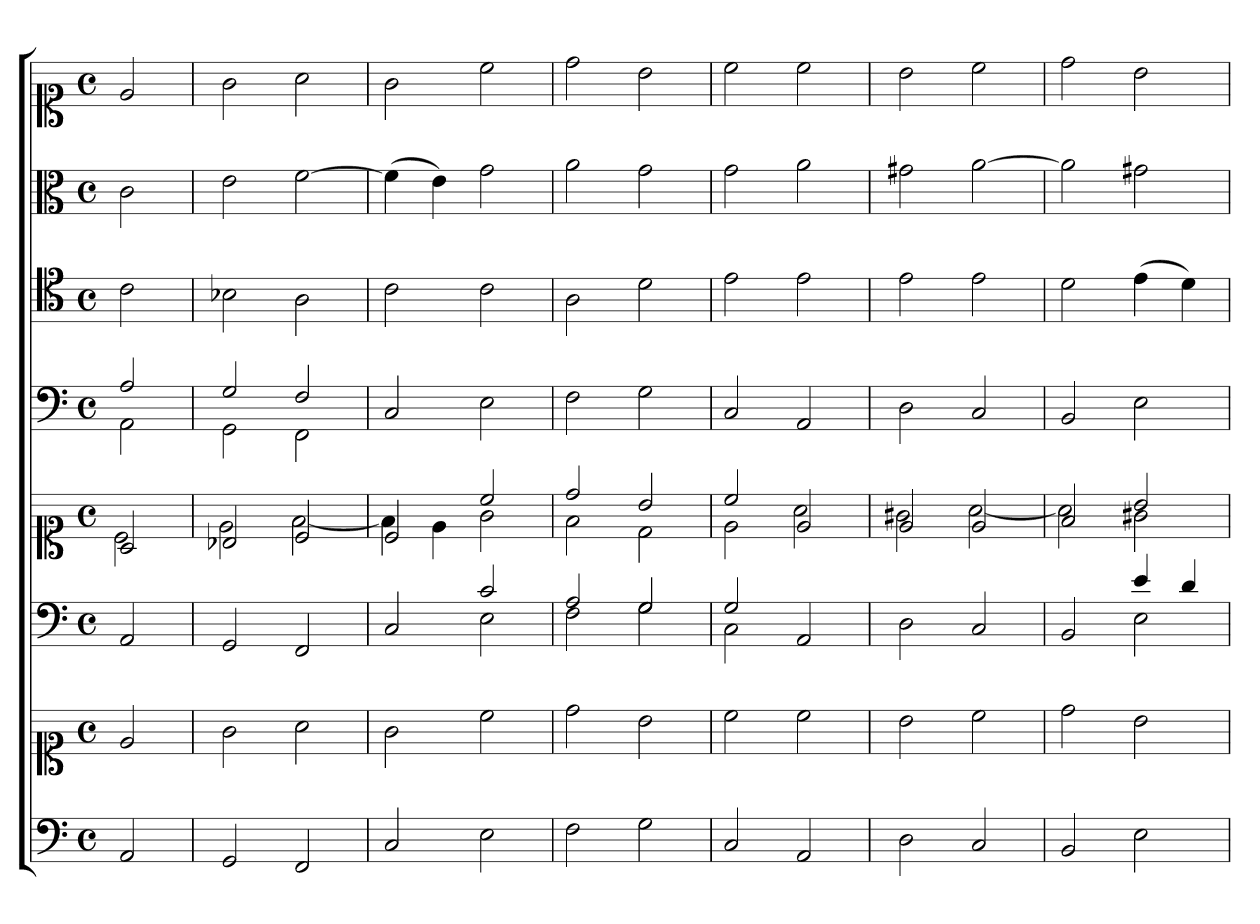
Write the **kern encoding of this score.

**kern	**kern	**kern	**kern	**kern	**kern	**kern	**kern
*part6	*part6	*part5	*part5	*part4	*part3	*part2	*part1
*staff8	*staff7	*staff6	*staff5	*staff4	*staff3	*staff2	*staff1
*clefF4	*clefC1	*clefF4	*clefC1	*clefF4	*clefC4	*clefC3	*clefC1
*k[]	*k[]	*k[]	*k[]	*k[]	*k[]	*k[]	*k[]
*M4/4	*M4/4	*M4/4	*M4/4	*M4/4	*M4/4	*M4/4	*M4/4
*met(c)	*met(c)	*met(c)	*met(c)	*met(c)	*met(c)	*met(c)	*met(c)
*MM180	*MM180	*MM180	*MM180	*MM180	*MM180	*MM180	*MM180
=1	=1	=1	=1	=1	=1	=1	=1
*	*	*	*^	*^	*	*	*
2AA	2e	2AA	2A	2c	2A	2AA	2c	2c	2e
=2	=2	=2	=2	=2	=2	=2	=2	=2	=2
2GG	2g	2GG	2B-X	2e	2G	2GG	2B-X	2e	2g
2FF	2a	2FF	2c	[2f	2F	2FF	2A	[2f	2a
*	*	*	*	*	*v	*v	*	*	*
=3	=3	=3	=3	=3	=3	=3	=3	=3
*	*	*^	*	*	*	*	*	*
2C	2g	4ryy	2C	2c	4f]	2C	2c	(4f]	2g
.	.	4ryy	.	.	4e	.	.	4e)	.
2E	2cc	2c	2E	2cc	2g	2E	2c	2g	2cc
=4	=4	=4	=4	=4	=4	=4	=4	=4	=4
2F	2dd	2A	2F	2dd	2f	2F	2A	2a	2dd
2G	2b	2G	2G	2b	2d	2G	2d	2g	2b
=5	=5	=5	=5	=5	=5	=5	=5	=5	=5
2C	2cc	2G	2C	2cc	2e	2C	2e	2g	2cc
2AA	2cc	2ryy	2AA	2e	2a	2AA	2e	2a	2cc
*	*	*v	*v	*	*	*	*	*	*
=6	=6	=6	=6	=6	=6	=6	=6	=6
2D	2b	2D	2e	2g#X	2D	2e	2g#X	2b
2C	2cc	2C	2e	[2a	2C	2e	[2a	2cc
=7	=7	=7	=7	=7	=7	=7	=7	=7
*	*	*^	*	*	*	*	*	*
2BB	2dd	2ryy	2BB	2f	2a]	2BB	2d	2a]	2dd
2E	2b	4e	2E	2b	2g#X	2E	(4e	2g#X	2b
.	.	4d	.	.	.	.	4d)	.	.
*	*	*v	*v	*	*	*	*	*	*
*	*	*	*v	*v	*	*	*	*
=	=	=	=	=	=	=	=
*-	*-	*-	*-	*-	*-	*-	*-
